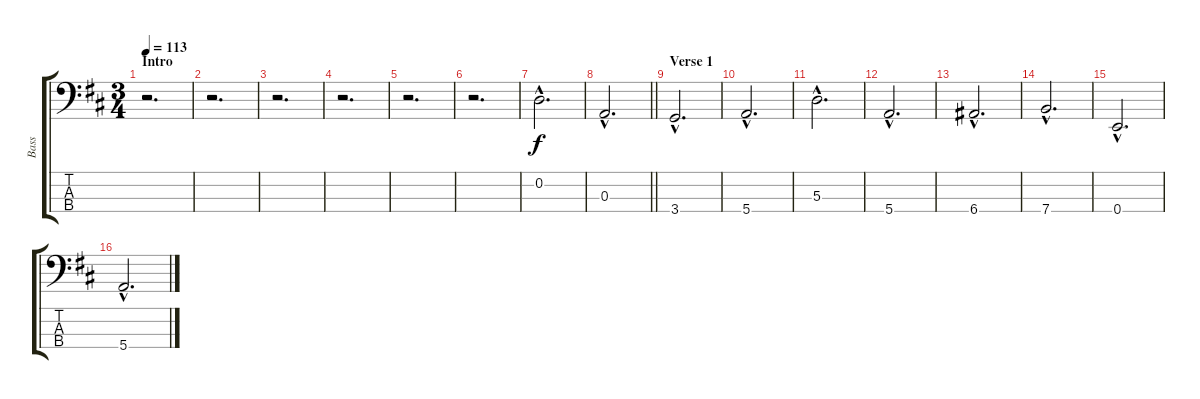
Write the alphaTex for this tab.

\track ("Bass" "Bass") {instrument electricbasspick}
\staff {score tabs}
\tuning (G2 D2 A1 E1) {hide}
\ts (3 4)
\section ("" "Intro")
\tempo 113
\clef f4
\ks d
r.2{d dy f instrument electricbasspick} |
r.2{d} |
r.2{d} |
r.2{d} |
r.2{d} |
r.2{d} |
0.2{hac}.2{d} |
\barLineRight lightlight
0.3{hac}.2{d} |
\section ("" "Verse 1")
3.4{hac}.2{d} |
5.4{hac}.2{d} |
5.3{hac}.2{d} |
5.4{hac}.2{d} |
6.4{hac}.2{d} |
7.4{hac}.2{d} |
0.4{hac}.2{d} |
5.4{hac}.2{d}
